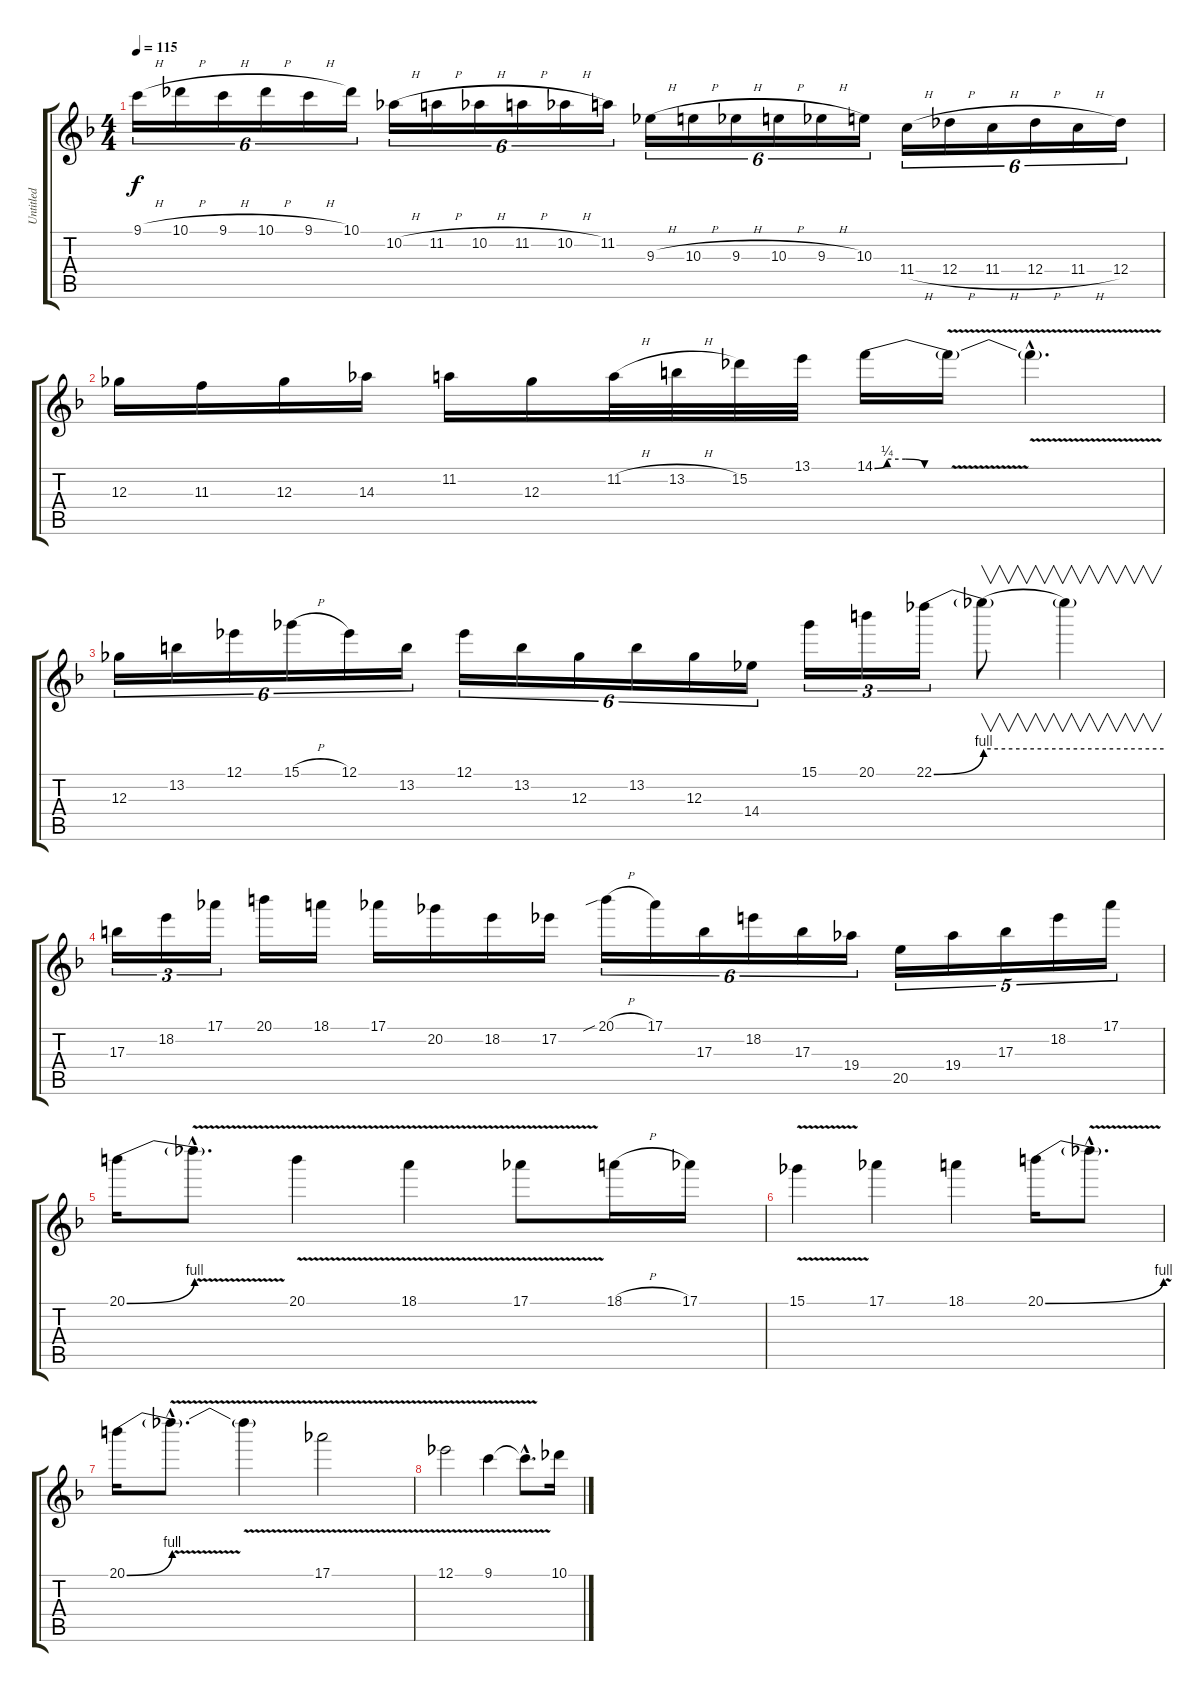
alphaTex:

\track ("Untitled" "Untitled") {instrument distortionguitar}
\staff {score tabs}
\tuning (Eb4 Bb3 Gb3 Db3 Ab2 Eb2) {hide}
\ts (4 4)
\tempo 115
\clef g2
\ks f
9.1{h}.16{tu (6 4) dy f} 10.1{h}.16{tu (6 4)} 9.1{h}.16{tu (6 4)} 10.1{h}.16{tu (6 4)} 9.1{h}.16{tu (6 4)} 10.1.16{tu (6 4)} 10.2{h}.16{tu (6 4)} 11.2{h}.16{tu (6 4)} 10.2{h}.16{tu (6 4)} 11.2{h}.16{tu (6 4)} 10.2{h}.16{tu (6 4)} 11.2.16{tu (6 4)} 9.3{h}.16{tu (6 4)} 10.3{h}.16{tu (6 4)} 9.3{h}.16{tu (6 4)} 10.3{h}.16{tu (6 4)} 9.3{h}.16{tu (6 4)} 10.3.16{tu (6 4)} 11.4{h}.16{tu (6 4)} 12.4{h}.16{tu (6 4)} 11.4{h}.16{tu (6 4)} 12.4{h}.16{tu (6 4)} 11.4{h}.16{tu (6 4)} 12.4.16{tu (6 4)} |
12.3.16 11.3.16 12.3.16 14.3.16 11.2.16 12.3.16 11.2{h}.32 13.2{h}.32 15.2.32 13.1.32 14.1{be (custom 0 0 10 1 25 1 40 0 60 0)}.16 14.1{v t}.16 14.1{v hac t}.4{d} |
12.3.16{tu (6 4)} 13.2.16{tu (6 4)} 12.1.16{tu (6 4)} 15.1{h}.16{tu (6 4)} 12.1.16{tu (6 4)} 13.2.16{tu (6 4)} 12.1.16{tu (6 4)} 13.2.16{tu (6 4)} 12.3.16{tu (6 4)} 13.2.16{tu (6 4)} 12.3.16{tu (6 4)} 14.4.16{tu (6 4)} 15.1.16{tu (3 2)} 20.1.16{tu (3 2)} 22.1{be (bend 0 0 60 4)}.16{tu (3 2)} 22.1{be (hold 0 4 60 4) t}.8{v} 22.1{t}.4{v} |
17.3.16{tu (3 2)} 18.2.16{tu (3 2)} 17.1.16{tu (3 2)} 20.1.16 18.1.16 17.1.16 20.2.16 18.2.16 17.2.16 20.1{sib h}.16{tu (6 4)} 17.1.16{tu (6 4)} 17.3.16{tu (6 4)} 18.2.16{tu (6 4)} 17.3.16{tu (6 4)} 19.4.16{tu (6 4)} 20.5.16{tu (5 4)} 19.4.16{tu (5 4)} 17.3.16{tu (5 4)} 18.2.16{tu (5 4)} 17.1.16{tu (5 4)} |
20.1{be (bend 0 0 60 4)}.16 20.1{v hac t}.8{d} 20.1{v}.4 18.1{v}.4 17.1{v}.8 18.1{h}.16 17.1.16 |
15.1{v}.4 17.1.4 18.1.4 20.1{be (bend 0 0 60 4)}.16 20.1{v hac t}.8{d} |
20.1{be (bend 0 0 60 4)}.16 20.1{v hac t}.8{d} 20.1{t}.4 17.1{v}.2 |
12.1{v}.2 9.1{v}.4 9.1{hac t}.8{d} 10.1.16
